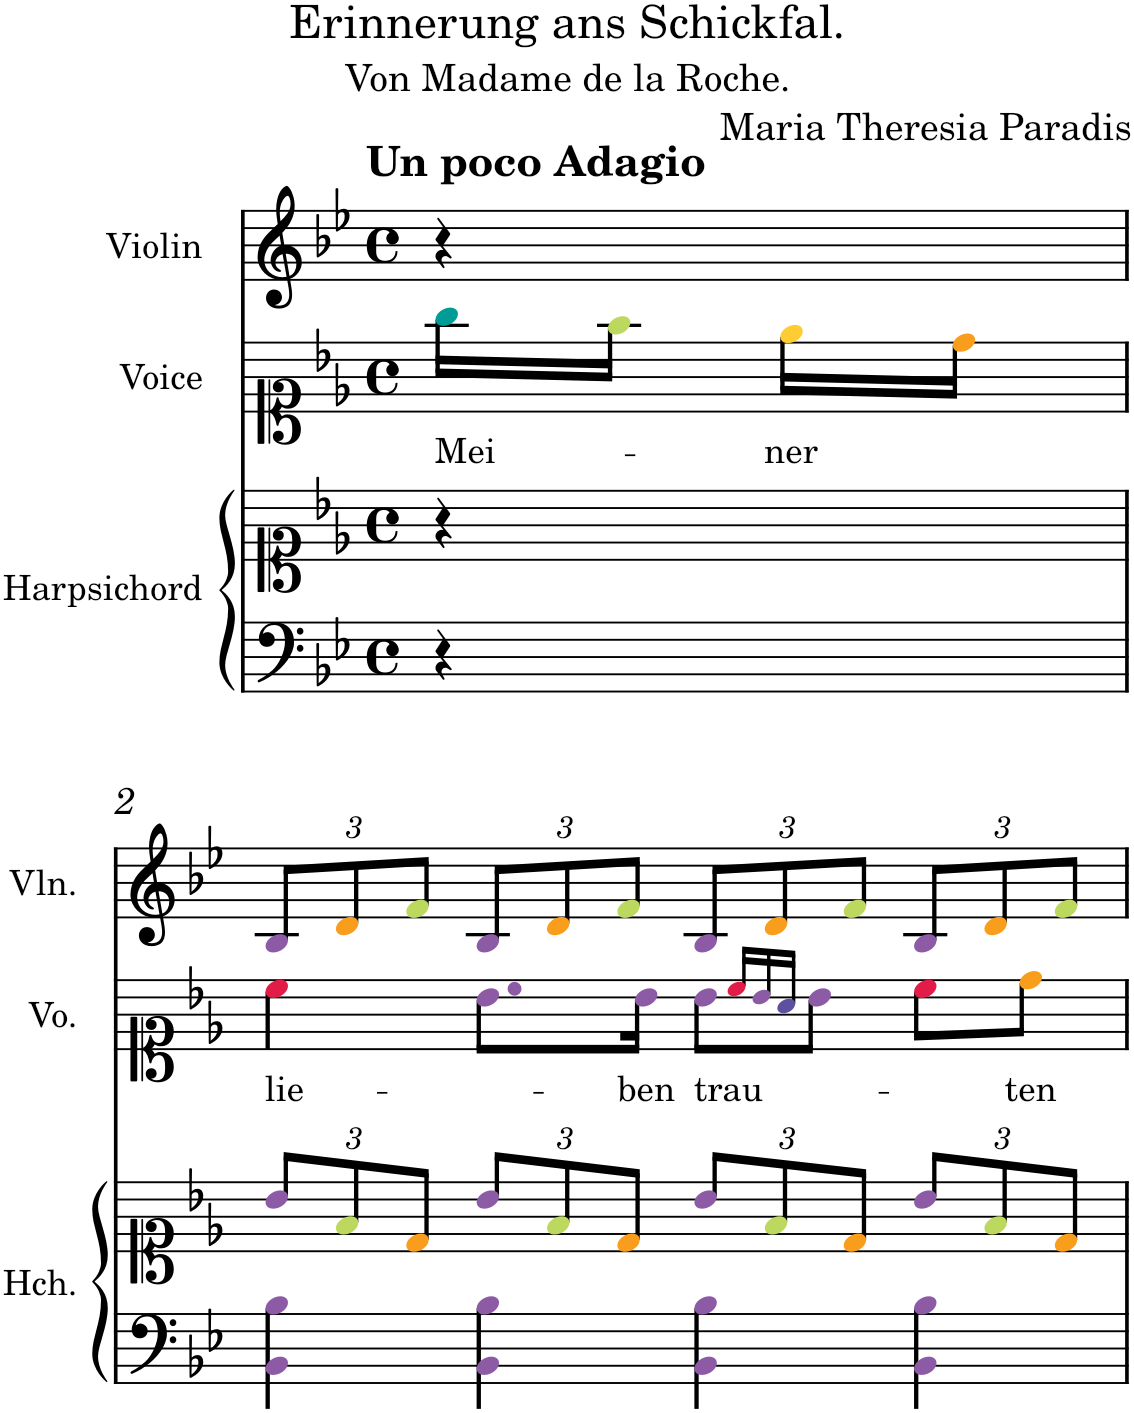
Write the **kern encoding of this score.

**kern	**kern	**kern	**text	**kern
*part3	*part3	*part2	*part2	*part1
*staff4	*staff3	*staff2	*staff2	*staff1
*I"Harpsichord	*	*I"Voice	*	*I"Violin
*I'Hch.	*	*I'Vo.	*	*I'Vln.
*clefF4	*clefC1	*clefC1	*	*clefG2
*k[b-e-]	*k[b-e-]	*k[b-e-]	*	*k[b-e-]
*M4/4	*M4/4	*M4/4	*	*M4/4
*met(c)	*met(c)	*met(c)	*	*met(c)
=1	=1	=1	=1	=1
!	!	!	!	!LO:TX:a:B:t=Un poco Adagio
!	!	!	!LO:LY:b	!
4r	4r	16ggi\LL	Mei-	4r
.	.	16ffj\JJ	.	.
!	!	!	!LO:LY:b	!
.	.	16ee-Z\LL	-ner	.
.	.	16ddV\JJ	.	.
!!LO:LB:g=z
=2	=2	=2	=2	=2
*	*Xbrackettup	*	*	*
!	!	!	!LO:LY:b	!
*	*	*	*	*Xbrackettup
4BB-N\ 4B-N\	12b-N/L	4ccl\	lie-	12B-N/L
.	12fj/	.	.	12dV/
.	12dV/J	.	.	12fj/J
4BB-N\ 4B-N\	12b-N/L	8.b-N\L	.	12B-N/L
.	12fj/	.	.	12dV/
.	12dV/J	.	.	12fj/J
!	!	!	!LO:LY:b	!
.	.	16b-N\Jk	-ben	.
!	!	!	!LO:LY:b	!
4BB-N\ 4B-N\	12b-N/L	8b-N\L	trau-	12B-N/L
.	12fj/	.	.	12dV/
.	.	16qccl/LL	.	.
.	.	16qb-N/	.	.
.	.	16qa!/JJ	.	.
.	.	8b-N\J	.	.
.	12dV/J	.	.	12fj/J
4BB-N\ 4B-N\	12b-N/L	8ccl\L	.	12B-N/L
.	12fj/	.	.	12dV/
!	!	!	!LO:LY:b	!
.	.	8ddV\J	-ten	.
.	12dV/J	.	.	12fj/J
=	=	=	=	=
*-	*-	*-	*-	*-
